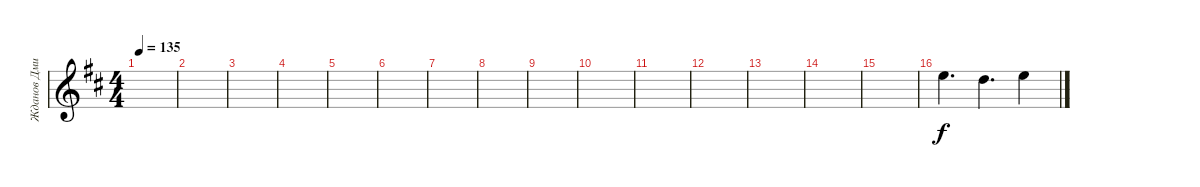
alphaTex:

\track ("Жданов Дмитрий" "Жданов Дми") {instrument distortionguitar}
\staff {score}
\tuning (E4 B3 G3 D3 A2 E2) {hide}
\ts (4 4)
\tempo 135
\clef g2
\ks d
|
|
|
|
|
|
|
|
|
|
|
|
|
|
|
9.3.4{d} 7.3.4{d} 9.3.4
